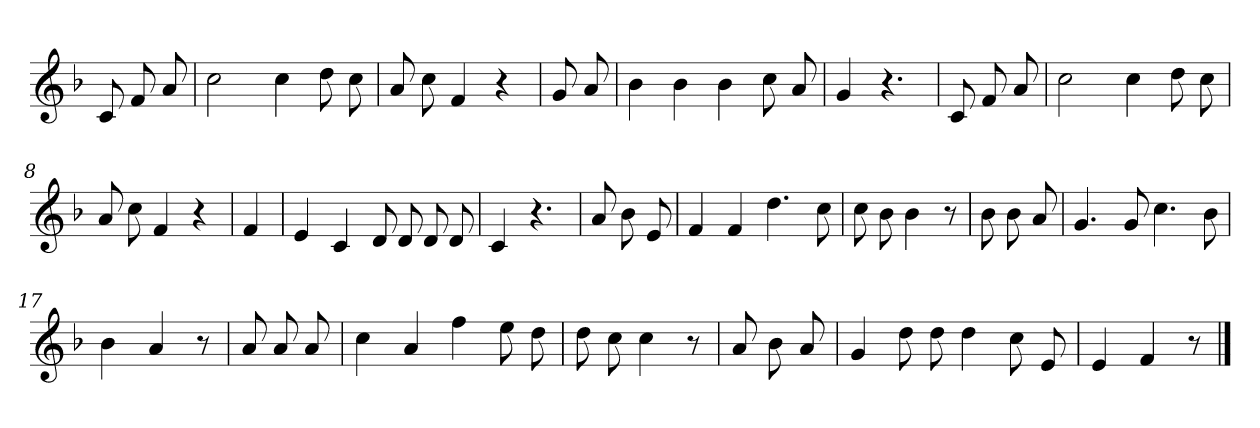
**kern
*part1
*staff1
*clefG2
*k[b-]
*F:
=
8c
8f
8a
=1
2cc
4cc
8dd
8cc
=2
8a
8cc
4f
4r
=3
8g
8a
=4
4b-
4b-
4b-
8cc
8a
=5
4g
4.r
=6
8c
8f
8a
=7
2cc
4cc
8dd
8cc
=8
8a
8cc
4f
4r
=9
4f
=10
4e
4c
8d
8d
8d
8d
=11
4c
4.r
=12
8a
8b-
8e
=13
4f
4f
4.dd
8cc
=14
8cc
8b-
4b-
8r
=15
8b-
8b-
8a
=16
4.g
8g
4.cc
8b-
=17
4b-
4a
8r
=18
8a
8a
8a
=19
4cc
4a
4ff
8ee
8dd
=20
8dd
8cc
4cc
8r
=21
8a
8b-
8a
=22
4g
8dd
8dd
4dd
8cc
8e
=23
4e
4f
8r
==
*-
